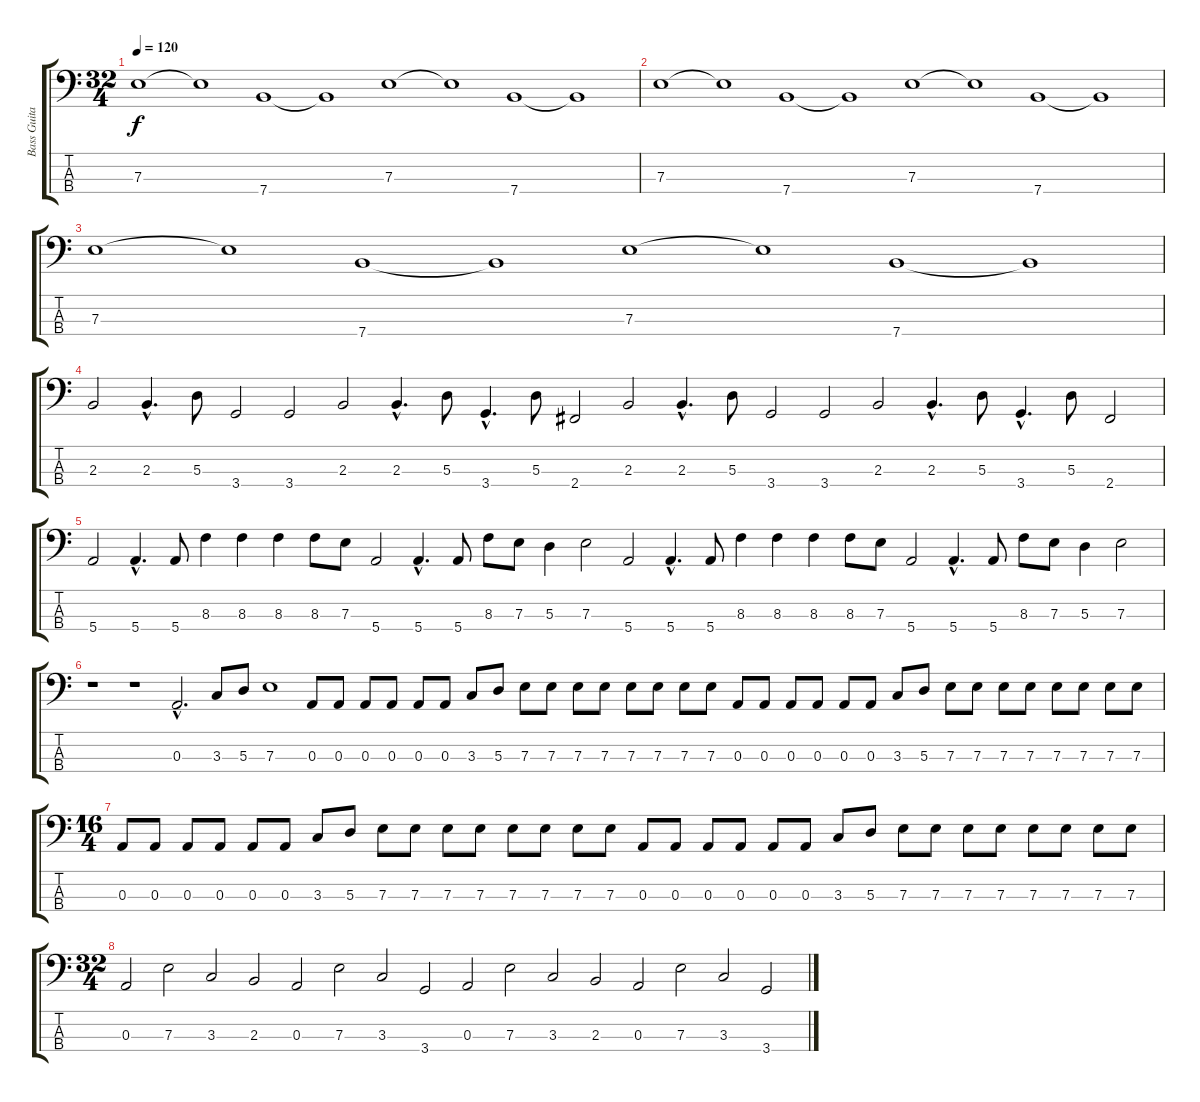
\track ("Bass Guitar" "Bass Guita") {instrument electricbassfinger}
\staff {score tabs}
\tuning (G2 D2 A1 E1) {hide}
\ts (32 4)
\tempo 120
\clef f4
\ks c
7.3.1{dy f instrument electricbassfinger} 7.3{t}.1 7.4.1 7.4{t}.1 7.3.1 7.3{t}.1 7.4.1 7.4{t}.1 |
7.3.1 7.3{t}.1 7.4.1 7.4{t}.1 7.3.1 7.3{t}.1 7.4.1 7.4{t}.1 |
7.3.1 7.3{t}.1 7.4.1 7.4{t}.1 7.3.1 7.3{t}.1 7.4.1 7.4{t}.1 |
2.3.2 2.3{hac}.4{d} 5.3.8 3.4.2 3.4.2 2.3.2 2.3{hac}.4{d} 5.3.8 3.4{hac}.4{d} 5.3.8 2.4.2 2.3.2 2.3{hac}.4{d} 5.3.8 3.4.2 3.4.2 2.3.2 2.3{hac}.4{d} 5.3.8 3.4{hac}.4{d} 5.3.8 2.4.2 |
5.4.2 5.4{hac}.4{d} 5.4.8 8.3.4 8.3.4 8.3.4 8.3.8 7.3.8 5.4.2 5.4{hac}.4{d} 5.4.8 8.3.8 7.3.8 5.3.4 7.3.2 5.4.2 5.4{hac}.4{d} 5.4.8 8.3.4 8.3.4 8.3.4 8.3.8 7.3.8 5.4.2 5.4{hac}.4{d} 5.4.8 8.3.8 7.3.8 5.3.4 7.3.2 |
r.1 r.1 0.3{hac}.2{d} 3.3.8 5.3.8 7.3.1 0.3.8 0.3.8 0.3.8 0.3.8 0.3.8 0.3.8 3.3.8 5.3.8 7.3.8 7.3.8 7.3.8 7.3.8 7.3.8 7.3.8 7.3.8 7.3.8 0.3.8 0.3.8 0.3.8 0.3.8 0.3.8 0.3.8 3.3.8 5.3.8 7.3.8 7.3.8 7.3.8 7.3.8 7.3.8 7.3.8 7.3.8 7.3.8 |
\ts (16 4)
0.3.8 0.3.8 0.3.8 0.3.8 0.3.8 0.3.8 3.3.8 5.3.8 7.3.8 7.3.8 7.3.8 7.3.8 7.3.8 7.3.8 7.3.8 7.3.8 0.3.8 0.3.8 0.3.8 0.3.8 0.3.8 0.3.8 3.3.8 5.3.8 7.3.8 7.3.8 7.3.8 7.3.8 7.3.8 7.3.8 7.3.8 7.3.8 |
\ts (32 4)
0.3.2 7.3.2 3.3.2 2.3.2 0.3.2 7.3.2 3.3.2 3.4.2 0.3.2 7.3.2 3.3.2 2.3.2 0.3.2 7.3.2 3.3.2 3.4.2
